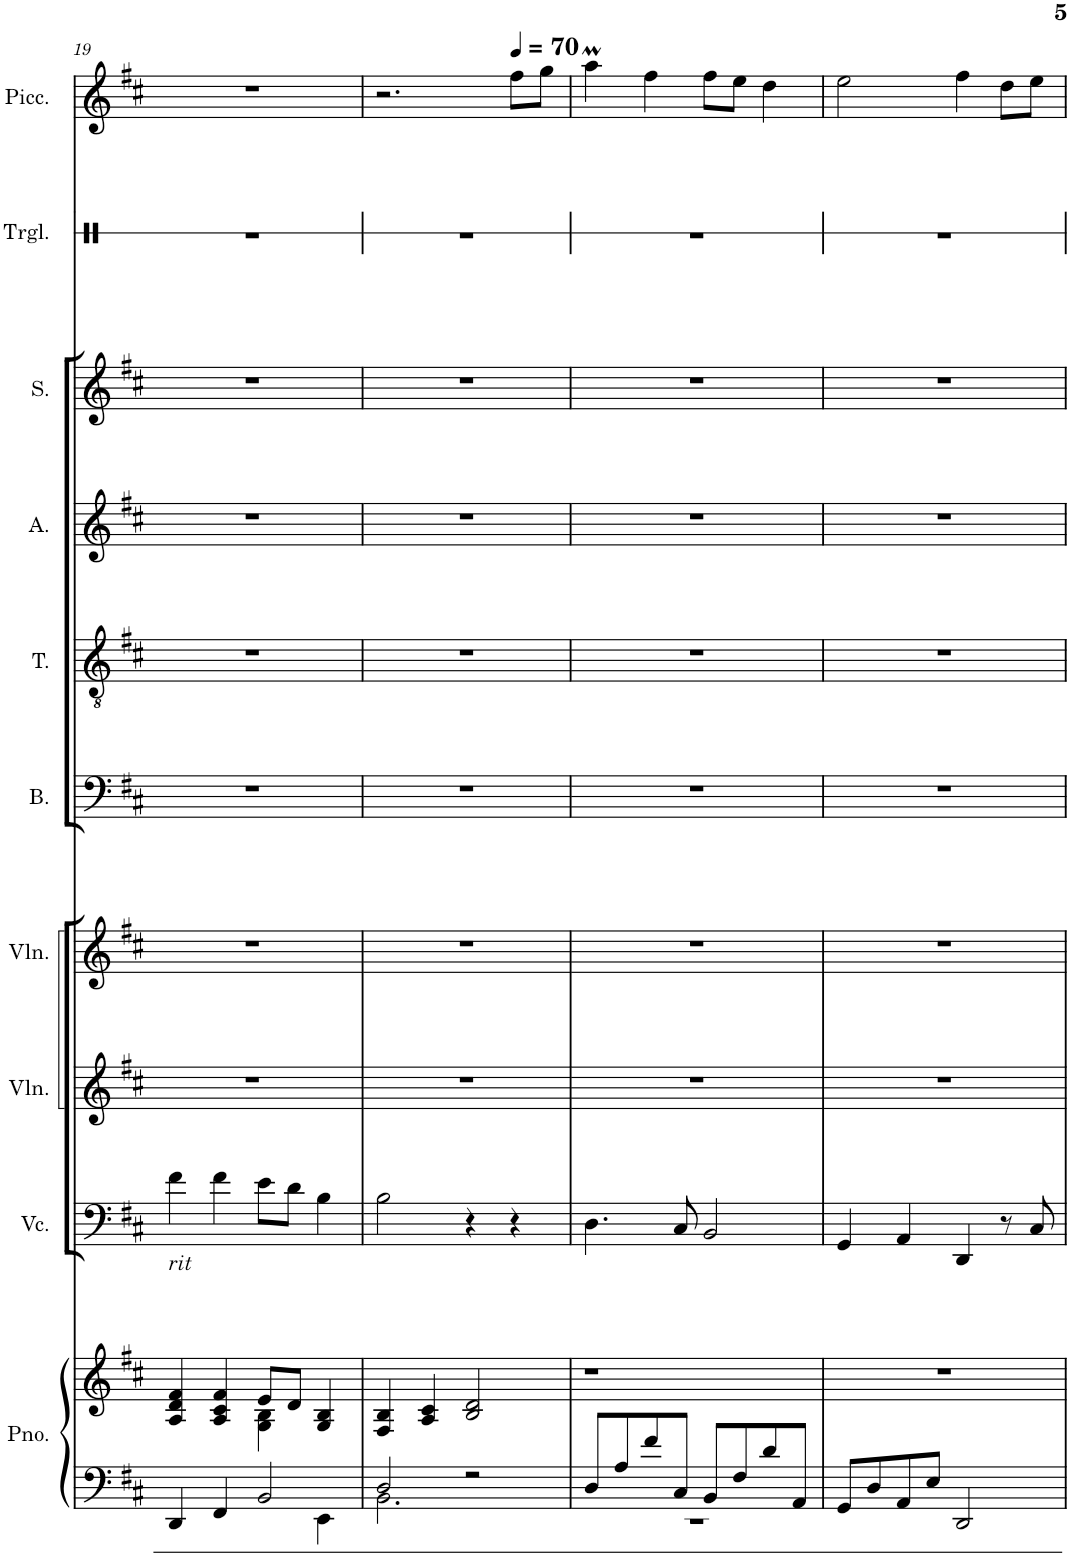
**kern	**kern	**kern	**kern	**kern	**kern	**kern	**kern	**kern	**kern	**kern
*part10	*part10	*part9	*part8	*part7	*part6	*part5	*part4	*part3	*part2	*part1
*staff11	*staff10	*staff9	*staff8	*staff7	*staff6	*staff5	*staff4	*staff3	*staff2	*staff1
*I"Piano	*	*I"Violoncello	*I"Violin	*I"Violin	*I"Bass	*I"Tenor	*I"Alto	*I"Soprano	*I"Triangle	*I"Piccolo
*I'Pno.	*	*I'Vc.	*I'Vln.	*I'Vln.	*I'B.	*I'T.	*I'A.	*I'S.	*I'Trgl.	*I'Picc.
!!LO:PB:g=z
*clefF4	*clefG2	*clefF4	*clefG2	*clefG2	*clefF4	*clefGv2	*clefG2	*clefG2	*clefX	*clefG2
*	*	*	*	*	*	*	*	*	*	*Trd-7c-12
*k[f#c#]	*k[f#c#]	*k[f#c#]	*k[f#c#]	*k[f#c#]	*k[f#c#]	*k[f#c#]	*k[f#c#]	*k[f#c#]	*k[]	*k[f#c#]
*M4/4	*M4/4	*M4/4	*M4/4	*M4/4	*M4/4	*M4/4	*M4/4	*M4/4	*M4/4	*M4/4
=19	=19	=19	=19	=19	=19	=19	=19	=19	=19	=19
*^	*^	*	*	*	*	*	*	*	*	*
!	!	!	!	!LO:TX:b:i:t=rit	!	!	!	!	!	!	!	!
4DD/	2.ryy	4A/ 4d/ 4f#/	2ryy	4f#\	1r	1r	1r	1r	1r	1r	1r	1r
4FF#/	.	4A/ 4c#/ 4f#/	.	4f#\	.	.	.	.	.	.	.	.
2BB/	.	8e/L	4G\ 4B\	8e\L	.	.	.	.	.	.	.	.
.	.	8d/J	.	8d\J	.	.	.	.	.	.	.	.
.	4EE\	4G/ 4B/	4ryy	4B\	.	.	.	.	.	.	.	.
*	*	*v	*v	*	*	*	*	*	*	*	*	*
=20	=20	=20	=20	=20	=20	=20	=20	=20	=20	=20	=20
2D/	2.BB\	4F#/ 4B/	2B\	1r	1r	1r	1r	1r	1r	1r	2.r
.	.	4A/ 4c#/	.	.	.	.	.	.	.	.	.
2r	.	2B/ 2d/	4r	.	.	.	.	.	.	.	.
*	*	*	*	*	*	*	*	*	*	*	*MM70
.	4ryy	.	4r	.	.	.	.	.	.	.	8ff#\L
.	.	.	.	.	.	.	.	.	.	.	8gg\J
=21	=21	=21	=21	=21	=21	=21	=21	=21	=21	=21	=21
8D/L	1r	1r	4.D\	1r	1r	1r	1r	1r	1r	1r	4aaM\
8A/	.	.	.	.	.	.	.	.	.	.	.
8f#/	.	.	.	.	.	.	.	.	.	.	4ff#\
8C#/J	.	.	8C#/	.	.	.	.	.	.	.	.
8BB/L	.	.	2BB/	.	.	.	.	.	.	.	8ff#\L
8F#/	.	.	.	.	.	.	.	.	.	.	8ee\J
8d/	.	.	.	.	.	.	.	.	.	.	4dd\
8AA/J	.	.	.	.	.	.	.	.	.	.	.
*v	*v	*	*	*	*	*	*	*	*	*	*
=22	=22	=22	=22	=22	=22	=22	=22	=22	=22	=22
8GG/L	1r	4GG/	1r	1r	1r	1r	1r	1r	1r	2ee\
8D/	.	.	.	.	.	.	.	.	.	.
8AA/	.	4AA/	.	.	.	.	.	.	.	.
8E/J	.	.	.	.	.	.	.	.	.	.
2DD/	.	4DD/	.	.	.	.	.	.	.	4ff#\
.	.	8r	.	.	.	.	.	.	.	8dd\L
.	.	8C#/	.	.	.	.	.	.	.	8ee\J
=	=	=	=	=	=	=	=	=	=	=
*-	*-	*-	*-	*-	*-	*-	*-	*-	*-	*-
